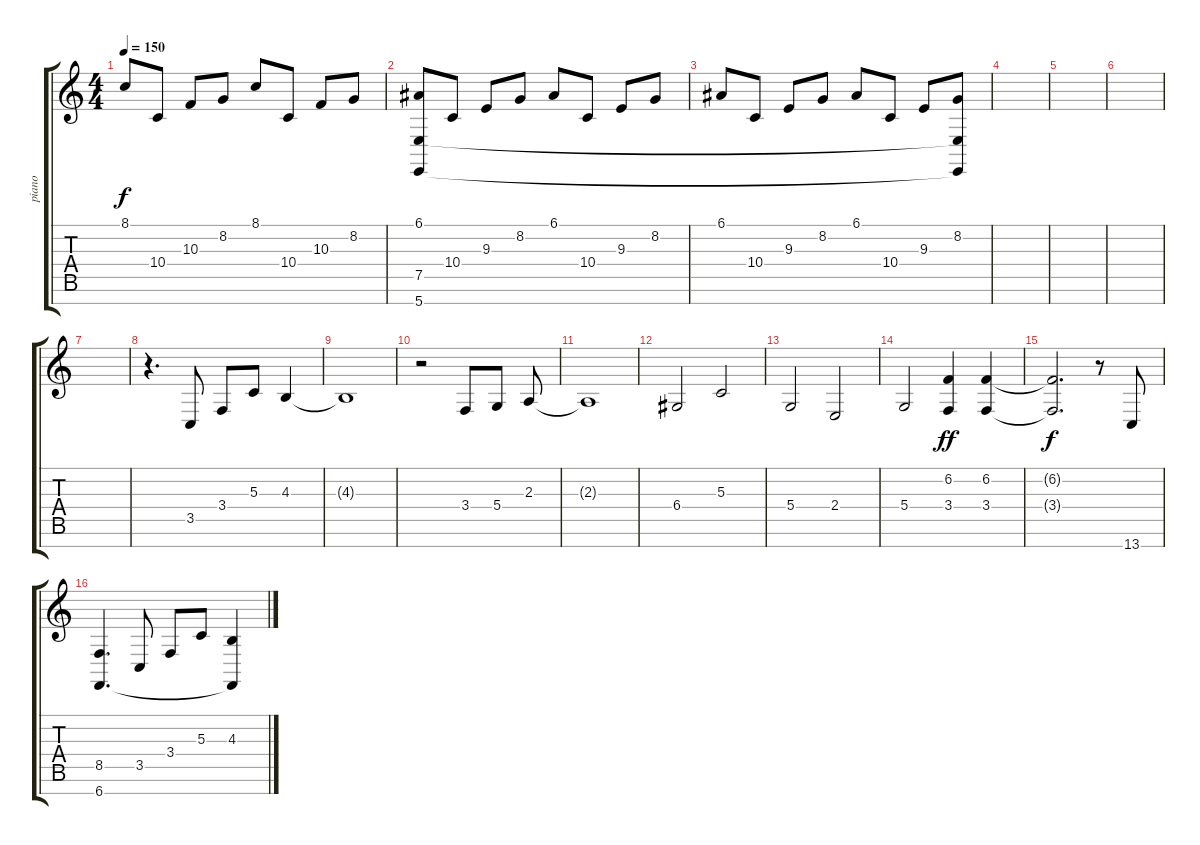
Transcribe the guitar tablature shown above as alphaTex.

\track ("piano" "piano") {instrument acousticgrandpiano}
\staff {score tabs}
\tuning (E4 B3 G3 D3 A2 E2 B1) {hide}
\ts (4 4)
\tempo 150
\clef g2
\ks c
8.1.8{dy f} 10.4.8 10.3.8 8.2.8 8.1.8 10.4.8 10.3.8 8.2.8 |
(6.1 7.5 5.7).8 10.4.8 9.3.8 8.2.8 6.1.8 10.4.8 9.3.8 8.2.8 |
6.1.8 10.4.8 9.3.8 8.2.8 6.1.8 10.4.8 9.3.8 (8.2 7.5{t} 5.7{t}).8 |
|
|
|
|
r.4{d} 3.5.8 3.4.8 5.3.8 4.3.4 |
4.3{t}.1 |
r.2 3.4.8 5.4.8 2.3.8 |
2.3{t}.1 |
6.4.2 5.3.2 |
5.4.2 2.4.2 |
5.4.2 (6.2 3.4).4{dy ff} (6.2 3.4).4 |
(6.2{t} 3.4{t}).2{d dy f} r.8 13.7.8 |
(8.5 6.7).4{d} 3.5.8 3.4.8 5.3.8 (4.3 6.7{t}).4
